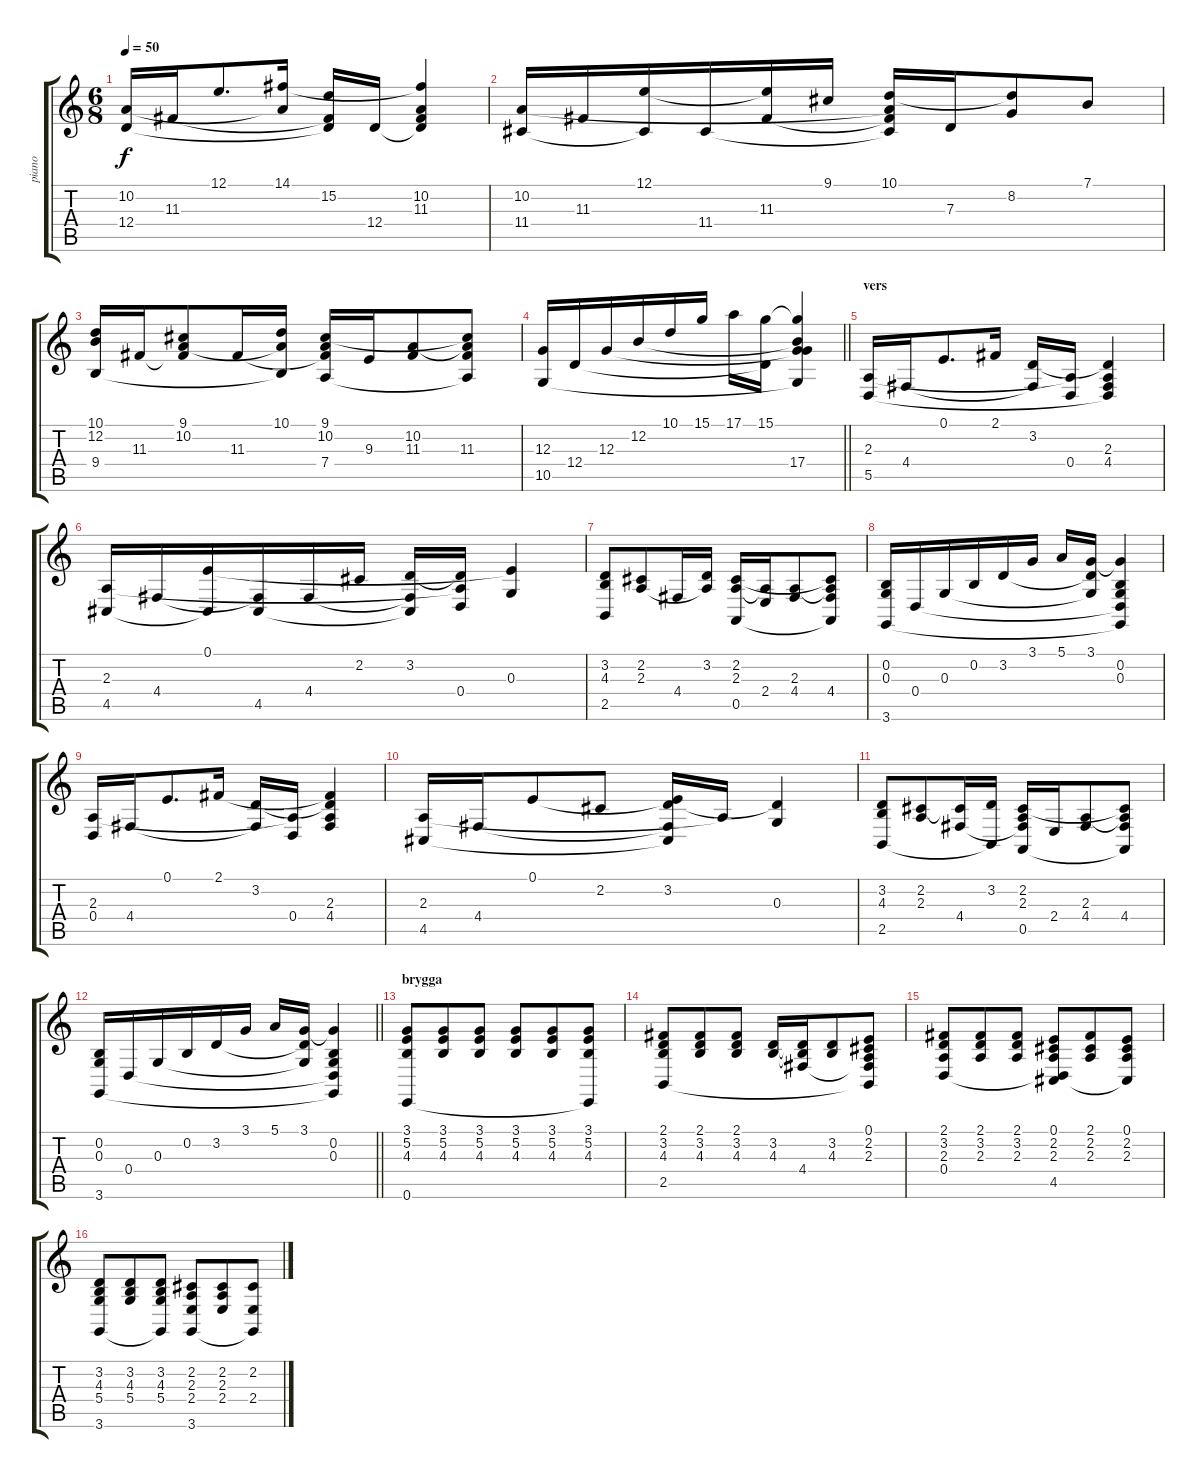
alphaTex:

\track ("piano" "piano") {instrument acousticgrandpiano}
\staff {score tabs}
\tuning (E4 B3 G3 D3 A2 E2) {hide}
\ts (6 8)
\tempo 50
\clef g2
\ks c
(10.2 12.4).16{dy f instrument acousticgrandpiano} 11.3.16 12.1.8{d} (14.1 10.2{t}).16 (15.2 11.3{t} 12.4{t}).16 12.4.16 (14.1{t} 10.2 11.3 12.4{t}).4 |
(10.2 11.4).16 11.3.16 (12.1 11.4{t}).16 11.4.16 (12.1{t} 11.3).16 9.1.16 (10.1 10.2{t} 11.3{t} 11.4{t}).16 7.3.16 (10.1{t} 8.2).8 7.1.8 |
(10.1 12.2 9.4).16 11.3.16 (9.1 10.2 11.3{t}).8 11.3.16 (10.1 10.2{t} 9.4{t}).16 (9.1 10.2 11.3{t} 7.4).16 9.3.16 (10.2 11.3).8 (9.1{t} 10.2{t} 11.3 7.4{t}).8 |
\barLineRight lightlight
(12.3 10.5).16 12.4.16 12.3.16 12.2.16 10.1.16 15.1.16 17.1.16 (15.1 12.4{t}).16 (15.1{t} 12.2{t} 12.3{t} 17.4 10.5{t}).4 |
\section ("" "vers")
(2.3 5.5).16 4.4.16 0.1.8{d} 2.1.16 (3.2 4.4{t}).16 (2.3{t} 0.4).16 (3.2{t} 2.3 4.4 5.5{t}).4 |
(2.3 4.5).16 4.4.16 (0.1 4.5{t}).16 (4.4{t} 4.5).16 4.4.16 2.2.16 (3.2 4.4{t} 4.5{t}).16 (3.2{t} 2.3{t} 0.4).16 (0.1{t} 0.3).4 |
(3.2 4.3 2.5).8 (2.2 2.3).8 4.4.16 (3.2 2.3{t}).16 (2.2 2.3 0.5).16 (2.3{t} 2.4).16 (2.3 4.4).8 (2.2{t} 2.3{t} 4.4 0.5{t}).8 |
(0.2 0.3 3.6).16 0.4.16 0.3.16 0.2.16 3.2.16 3.1.16 5.1.16 (3.1 3.2{t} 0.3{t}).16 (3.1{t} 0.2 0.3 0.4{t} 3.6{t}).4 |
(2.3 0.4).16 4.4.16 0.1.8{d} 2.1.16 (3.2 4.4{t}).16 (2.3{t} 0.4).16 (2.1{t} 3.2{t} 2.3 4.4).4 |
(2.3 4.5).16 4.4.16 0.1.8 2.2.8 (0.1{t} 3.2 4.4{t} 4.5{t}).16 2.3{t}.16 (3.2{t} 0.3).4 |
(3.2 4.3 2.5).8 (2.2 2.3).8 (2.2{t} 4.4).16 (3.2 2.5{t}).16 (2.2 2.3 4.4{t} 0.5).16 2.4.16 (2.3 4.4).8 (2.2{t} 2.3{t} 4.4 0.5{t}).8 |
\barLineRight lightlight
(0.2 0.3 3.6).16 0.4.16 0.3.16 0.2.16 3.2.16 3.1.16 5.1.16 (3.1 3.2{t} 0.3{t}).16 (3.1{t} 0.2 0.3 0.4{t} 3.6{t}).4 |
\section ("" "brygga")
(3.1 5.2 4.3 0.6).8 (3.1 5.2 4.3).8 (3.1 5.2 4.3).8 (3.1 5.2 4.3).8 (3.1 5.2 4.3).8 (3.1 5.2 4.3 0.6{t}).8 |
(2.1 3.2 4.3 2.5).8 (2.1 3.2 4.3).8 (2.1 3.2 4.3).8 (3.2 4.3).16 (3.2{t} 4.3{t} 4.4).16 (3.2 4.3).8 (0.1 2.2 2.3 4.4{t} 2.5{t}).8 |
(2.1 3.2 2.3 0.4).8 (2.1 3.2 2.3).8 (2.1 3.2 2.3).8 (0.1 2.2 2.3 0.4{t} 4.5).8 (2.1 2.2 2.3).8 (0.1 2.2 2.3 4.5{t}).8 |
(3.2 4.3 5.4 3.6).8 (3.2 4.3 5.4).8 (3.2 4.3 5.4 3.6{t}).8 (2.2 2.3 2.4 3.6).8 (2.2 2.3 2.4).8 (2.2 2.4 3.6{t}).8
